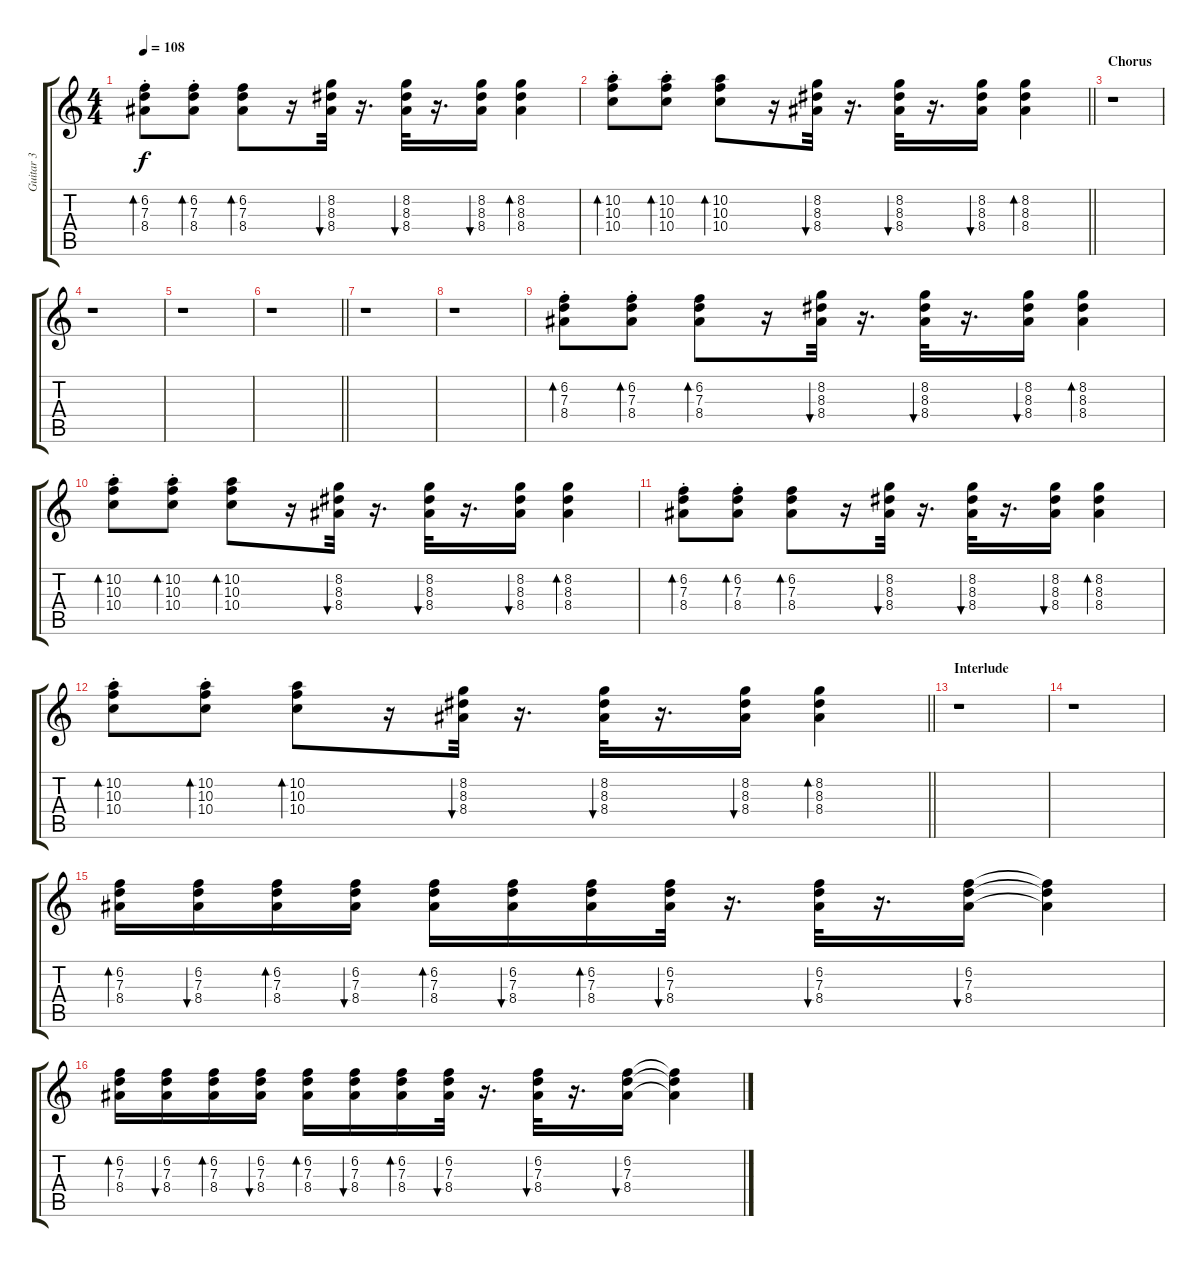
\track ("Guitar 3" "Guitar 3") {instrument overdrivenguitar}
\staff {score tabs}
\tuning (E4 B3 G3 D3 A2 E2) {hide}
\ts (4 4)
\tempo 108
\clef g2
\ks c
(6.2{st} 7.3{st} 8.4{st}).8{bd 60 dy f} (6.2{st} 7.3{st} 8.4{st}).8{bd 60} (6.2 7.3 8.4).8{bd 60} r.16 (8.2 8.3 8.4).32{bu 60} r.16{d} (8.2 8.3 8.4).32{bu 60} r.16{d} (8.2 8.3 8.4).16{bu 60} (8.2 8.3 8.4).4{bd 60} |
\barLineRight lightlight
(10.2{st} 10.3{st} 10.4{st}).8{bd 60} (10.2{st} 10.3{st} 10.4{st}).8{bd 60} (10.2 10.3 10.4).8{bd 60} r.16 (8.2 8.3 8.4).32{bu 60} r.16{d} (8.2 8.3 8.4).32{bu 60} r.16{d} (8.2 8.3 8.4).16{bu 60} (8.2 8.3 8.4).4{bd 60} |
\section ("" "Chorus")
r.1 |
r.1 |
r.1 |
\barLineRight lightlight
r.1 |
r.1 |
r.1 |
(6.2{st} 7.3{st} 8.4{st}).8{bd 60} (6.2{st} 7.3{st} 8.4{st}).8{bd 60} (6.2 7.3 8.4).8{bd 60} r.16 (8.2 8.3 8.4).32{bu 60} r.16{d} (8.2 8.3 8.4).32{bu 60} r.16{d} (8.2 8.3 8.4).16{bu 60} (8.2 8.3 8.4).4{bd 60} |
(10.2{st} 10.3{st} 10.4{st}).8{bd 60} (10.2{st} 10.3{st} 10.4{st}).8{bd 60} (10.2 10.3 10.4).8{bd 60} r.16 (8.2 8.3 8.4).32{bu 60} r.16{d} (8.2 8.3 8.4).32{bu 60} r.16{d} (8.2 8.3 8.4).16{bu 60} (8.2 8.3 8.4).4{bd 60} |
(6.2{st} 7.3{st} 8.4{st}).8{bd 60} (6.2{st} 7.3{st} 8.4{st}).8{bd 60} (6.2 7.3 8.4).8{bd 60} r.16 (8.2 8.3 8.4).32{bu 60} r.16{d} (8.2 8.3 8.4).32{bu 60} r.16{d} (8.2 8.3 8.4).16{bu 60} (8.2 8.3 8.4).4{bd 60} |
\barLineRight lightlight
(10.2{st} 10.3{st} 10.4{st}).8{bd 60} (10.2{st} 10.3{st} 10.4{st}).8{bd 60} (10.2 10.3 10.4).8{bd 60} r.16 (8.2 8.3 8.4).32{bu 60} r.16{d} (8.2 8.3 8.4).32{bu 60} r.16{d} (8.2 8.3 8.4).16{bu 60} (8.2 8.3 8.4).4{bd 60} |
\section ("" "Interlude")
r.1 |
r.1 |
(6.2 7.3 8.4).16{bd 120} (6.2 7.3 8.4).16{bu 120} (6.2 7.3 8.4).16{bd 120} (6.2 7.3 8.4).16{bu 120} (6.2 7.3 8.4).16{bd 120} (6.2 7.3 8.4).16{bu 120} (6.2 7.3 8.4).16{bd 120} (6.2 7.3 8.4).32{bu 120} r.16{d} (6.2 7.3 8.4).32{bu 120} r.16{d} (6.2 7.3 8.4).16{bu 120} (6.2{t} 7.3{t} 8.4{t}).4 |
(6.2 7.3 8.4).16{bd 120} (6.2 7.3 8.4).16{bu 120} (6.2 7.3 8.4).16{bd 120} (6.2 7.3 8.4).16{bu 120} (6.2 7.3 8.4).16{bd 120} (6.2 7.3 8.4).16{bu 120} (6.2 7.3 8.4).16{bd 120} (6.2 7.3 8.4).32{bu 120} r.16{d} (6.2 7.3 8.4).32{bu 120} r.16{d} (6.2 7.3 8.4).16{bu 120} (6.2{t} 7.3{t} 8.4{t}).4
